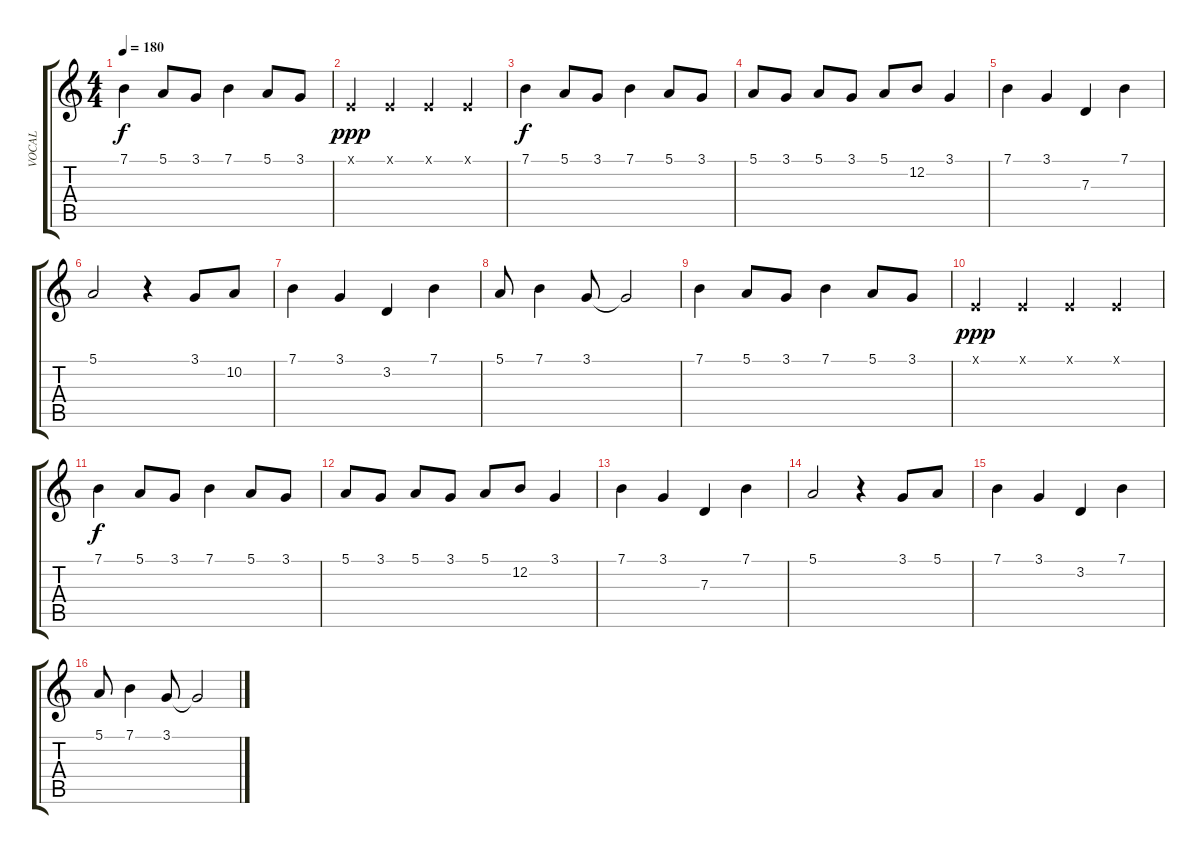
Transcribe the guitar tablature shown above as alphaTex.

\track ("VOCAL" "VOCAL") {instrument sopranosax}
\staff {score tabs}
\tuning (E4 B3 G3 D3 A2 E2) {hide}
\ts (4 4)
\tempo 180
\clef g2
\ks c
7.1.4{dy f} 5.1.8 3.1.8 7.1.4 5.1.8 3.1.8 |
0.1{x}.4{dy ppp} 0.1{x}.4 0.1{x}.4 0.1{x}.4 |
7.1.4{dy f} 5.1.8 3.1.8 7.1.4 5.1.8 3.1.8 |
5.1.8 3.1.8 5.1.8 3.1.8 5.1.8 12.2.8 3.1.4 |
7.1.4 3.1.4 7.3.4 7.1.4 |
5.1.2 r.4 3.1.8 10.2.8 |
7.1.4 3.1.4 3.2.4 7.1.4 |
5.1.8 7.1.4 3.1.8 3.1{t}.2 |
7.1.4 5.1.8 3.1.8 7.1.4 5.1.8 3.1.8 |
0.1{x}.4{dy ppp} 0.1{x}.4 0.1{x}.4 0.1{x}.4 |
7.1.4{dy f} 5.1.8 3.1.8 7.1.4 5.1.8 3.1.8 |
5.1.8 3.1.8 5.1.8 3.1.8 5.1.8 12.2.8 3.1.4 |
7.1.4 3.1.4 7.3.4 7.1.4 |
5.1.2 r.4 3.1.8 5.1.8 |
7.1.4 3.1.4 3.2.4 7.1.4 |
5.1.8 7.1.4 3.1.8 3.1{t}.2
